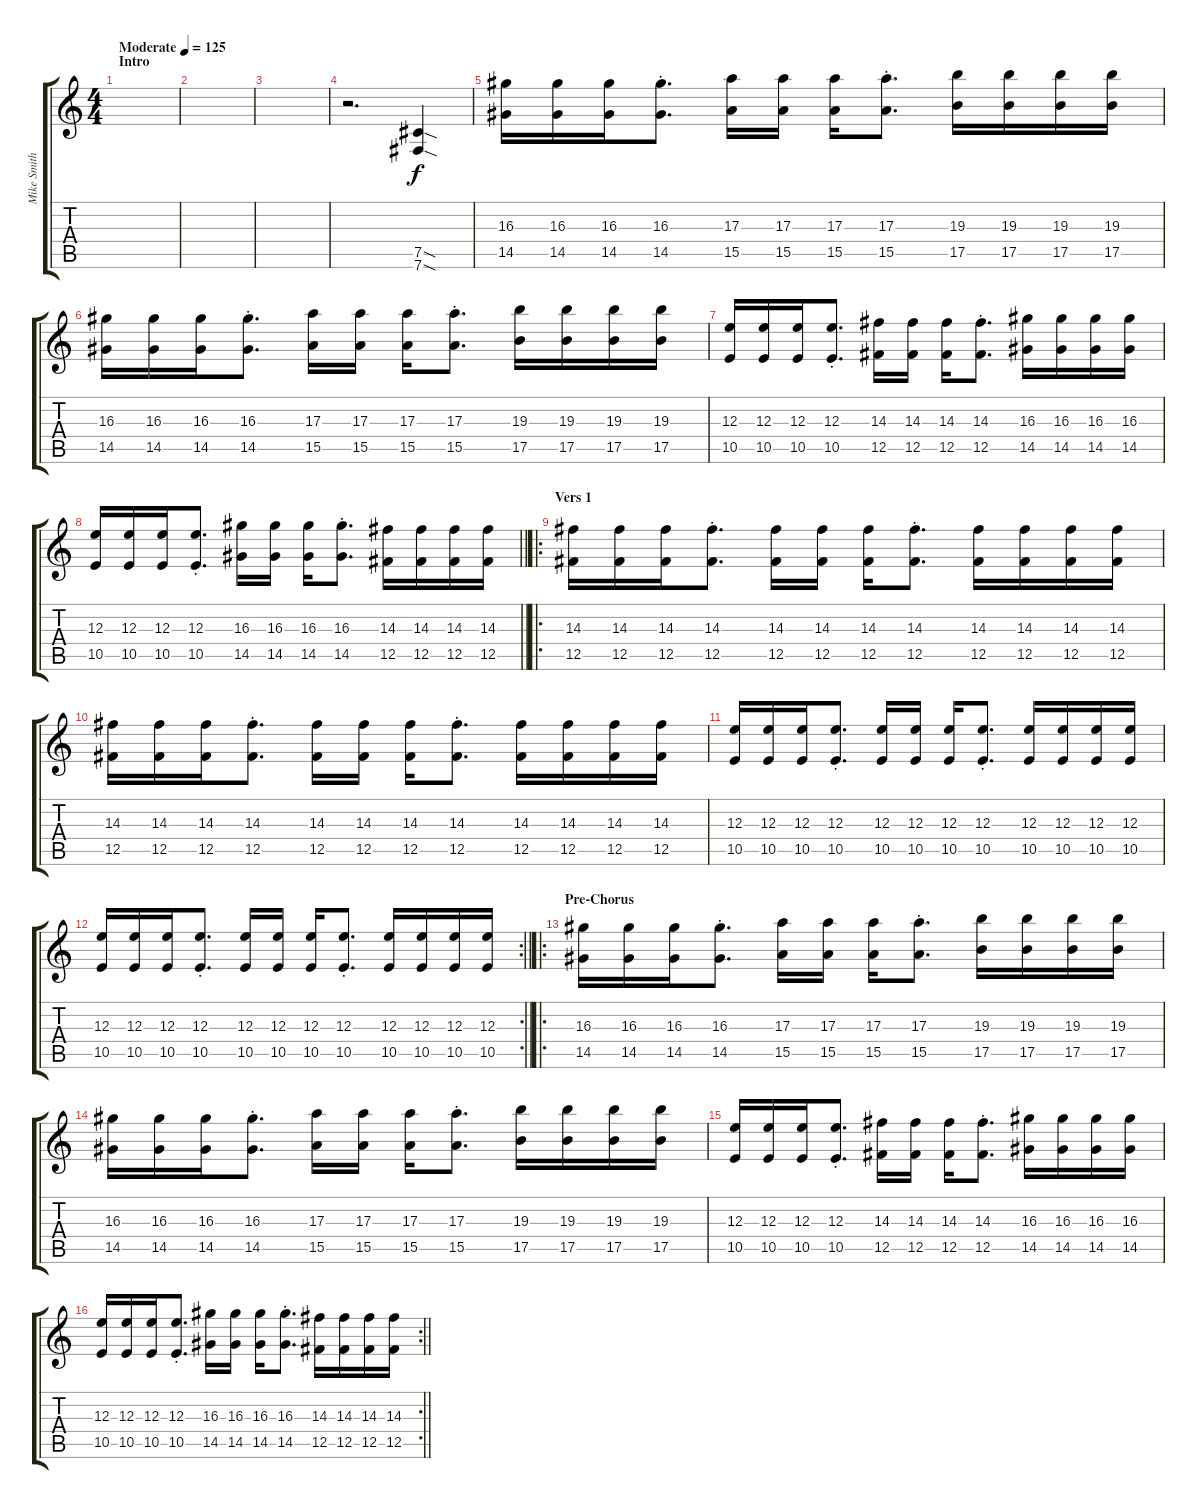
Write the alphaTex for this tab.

\track ("Mike Smith Lead" "Mike Smith") {instrument distortionguitar}
\staff {score tabs}
\tuning (Db4 Ab3 E3 B2 Gb2 B1) {hide}
\ts (4 4)
\section ("" "Intro")
\tempo (125 "Moderate")
\clef g2
\ks c
|
|
|
r.2{d} (7.5{sod} 7.6{sod}).4 |
(16.3 14.5).16 (16.3 14.5).16 (16.3 14.5).16 (16.3{st} 14.5{st}).8{d} (17.3 15.5).16 (17.3 15.5).16 (17.3 15.5).16 (17.3{st} 15.5{st}).8{d} (19.3 17.5).16 (19.3 17.5).16 (19.3 17.5).16 (19.3 17.5).16 |
(16.3 14.5).16 (16.3 14.5).16 (16.3 14.5).16 (16.3{st} 14.5{st}).8{d} (17.3 15.5).16 (17.3 15.5).16 (17.3 15.5).16 (17.3{st} 15.5{st}).8{d} (19.3 17.5).16 (19.3 17.5).16 (19.3 17.5).16 (19.3 17.5).16 |
(12.3 10.5).16 (12.3 10.5).16 (12.3 10.5).16 (12.3{st} 10.5{st}).8{d} (14.3 12.5).16 (14.3 12.5).16 (14.3 12.5).16 (14.3{st} 12.5{st}).8{d} (16.3 14.5).16 (16.3 14.5).16 (16.3 14.5).16 (16.3 14.5).16 |
\barLineRight lightlight
(12.3 10.5).16 (12.3 10.5).16 (12.3 10.5).16 (12.3{st} 10.5{st}).8{d} (16.3 14.5).16 (16.3 14.5).16 (16.3 14.5).16 (16.3{st} 14.5{st}).8{d} (14.3 12.5).16 (14.3 12.5).16 (14.3 12.5).16 (14.3 12.5).16 |
\ro
\section ("" "Vers 1")
(14.3 12.5).16 (14.3 12.5).16 (14.3 12.5).16 (14.3{st} 12.5{st}).8{d} (14.3 12.5).16 (14.3 12.5).16 (14.3 12.5).16 (14.3{st} 12.5{st}).8{d} (14.3 12.5).16 (14.3 12.5).16 (14.3 12.5).16 (14.3 12.5).16 |
(14.3 12.5).16 (14.3 12.5).16 (14.3 12.5).16 (14.3{st} 12.5{st}).8{d} (14.3 12.5).16 (14.3 12.5).16 (14.3 12.5).16 (14.3{st} 12.5{st}).8{d} (14.3 12.5).16 (14.3 12.5).16 (14.3 12.5).16 (14.3 12.5).16 |
(12.3 10.5).16 (12.3 10.5).16 (12.3 10.5).16 (12.3{st} 10.5{st}).8{d} (12.3 10.5).16 (12.3 10.5).16 (12.3 10.5).16 (12.3{st} 10.5{st}).8{d} (12.3 10.5).16 (12.3 10.5).16 (12.3 10.5).16 (12.3 10.5).16 |
\rc 2
\barLineRight lightlight
(12.3 10.5).16 (12.3 10.5).16 (12.3 10.5).16 (12.3{st} 10.5{st}).8{d} (12.3 10.5).16 (12.3 10.5).16 (12.3 10.5).16 (12.3{st} 10.5{st}).8{d} (12.3 10.5).16 (12.3 10.5).16 (12.3 10.5).16 (12.3 10.5).16 |
\ro
\section ("" "Pre-Chorus")
(16.3 14.5).16 (16.3 14.5).16 (16.3 14.5).16 (16.3{st} 14.5{st}).8{d} (17.3 15.5).16 (17.3 15.5).16 (17.3 15.5).16 (17.3{st} 15.5{st}).8{d} (19.3 17.5).16 (19.3 17.5).16 (19.3 17.5).16 (19.3 17.5).16 |
(16.3 14.5).16 (16.3 14.5).16 (16.3 14.5).16 (16.3{st} 14.5{st}).8{d} (17.3 15.5).16 (17.3 15.5).16 (17.3 15.5).16 (17.3{st} 15.5{st}).8{d} (19.3 17.5).16 (19.3 17.5).16 (19.3 17.5).16 (19.3 17.5).16 |
(12.3 10.5).16 (12.3 10.5).16 (12.3 10.5).16 (12.3{st} 10.5{st}).8{d} (14.3 12.5).16 (14.3 12.5).16 (14.3 12.5).16 (14.3{st} 12.5{st}).8{d} (16.3 14.5).16 (16.3 14.5).16 (16.3 14.5).16 (16.3 14.5).16 |
\rc 2
\barLineRight lightlight
(12.3 10.5).16 (12.3 10.5).16 (12.3 10.5).16 (12.3{st} 10.5{st}).8{d} (16.3 14.5).16 (16.3 14.5).16 (16.3 14.5).16 (16.3{st} 14.5{st}).8{d} (14.3 12.5).16 (14.3 12.5).16 (14.3 12.5).16 (14.3 12.5).16
